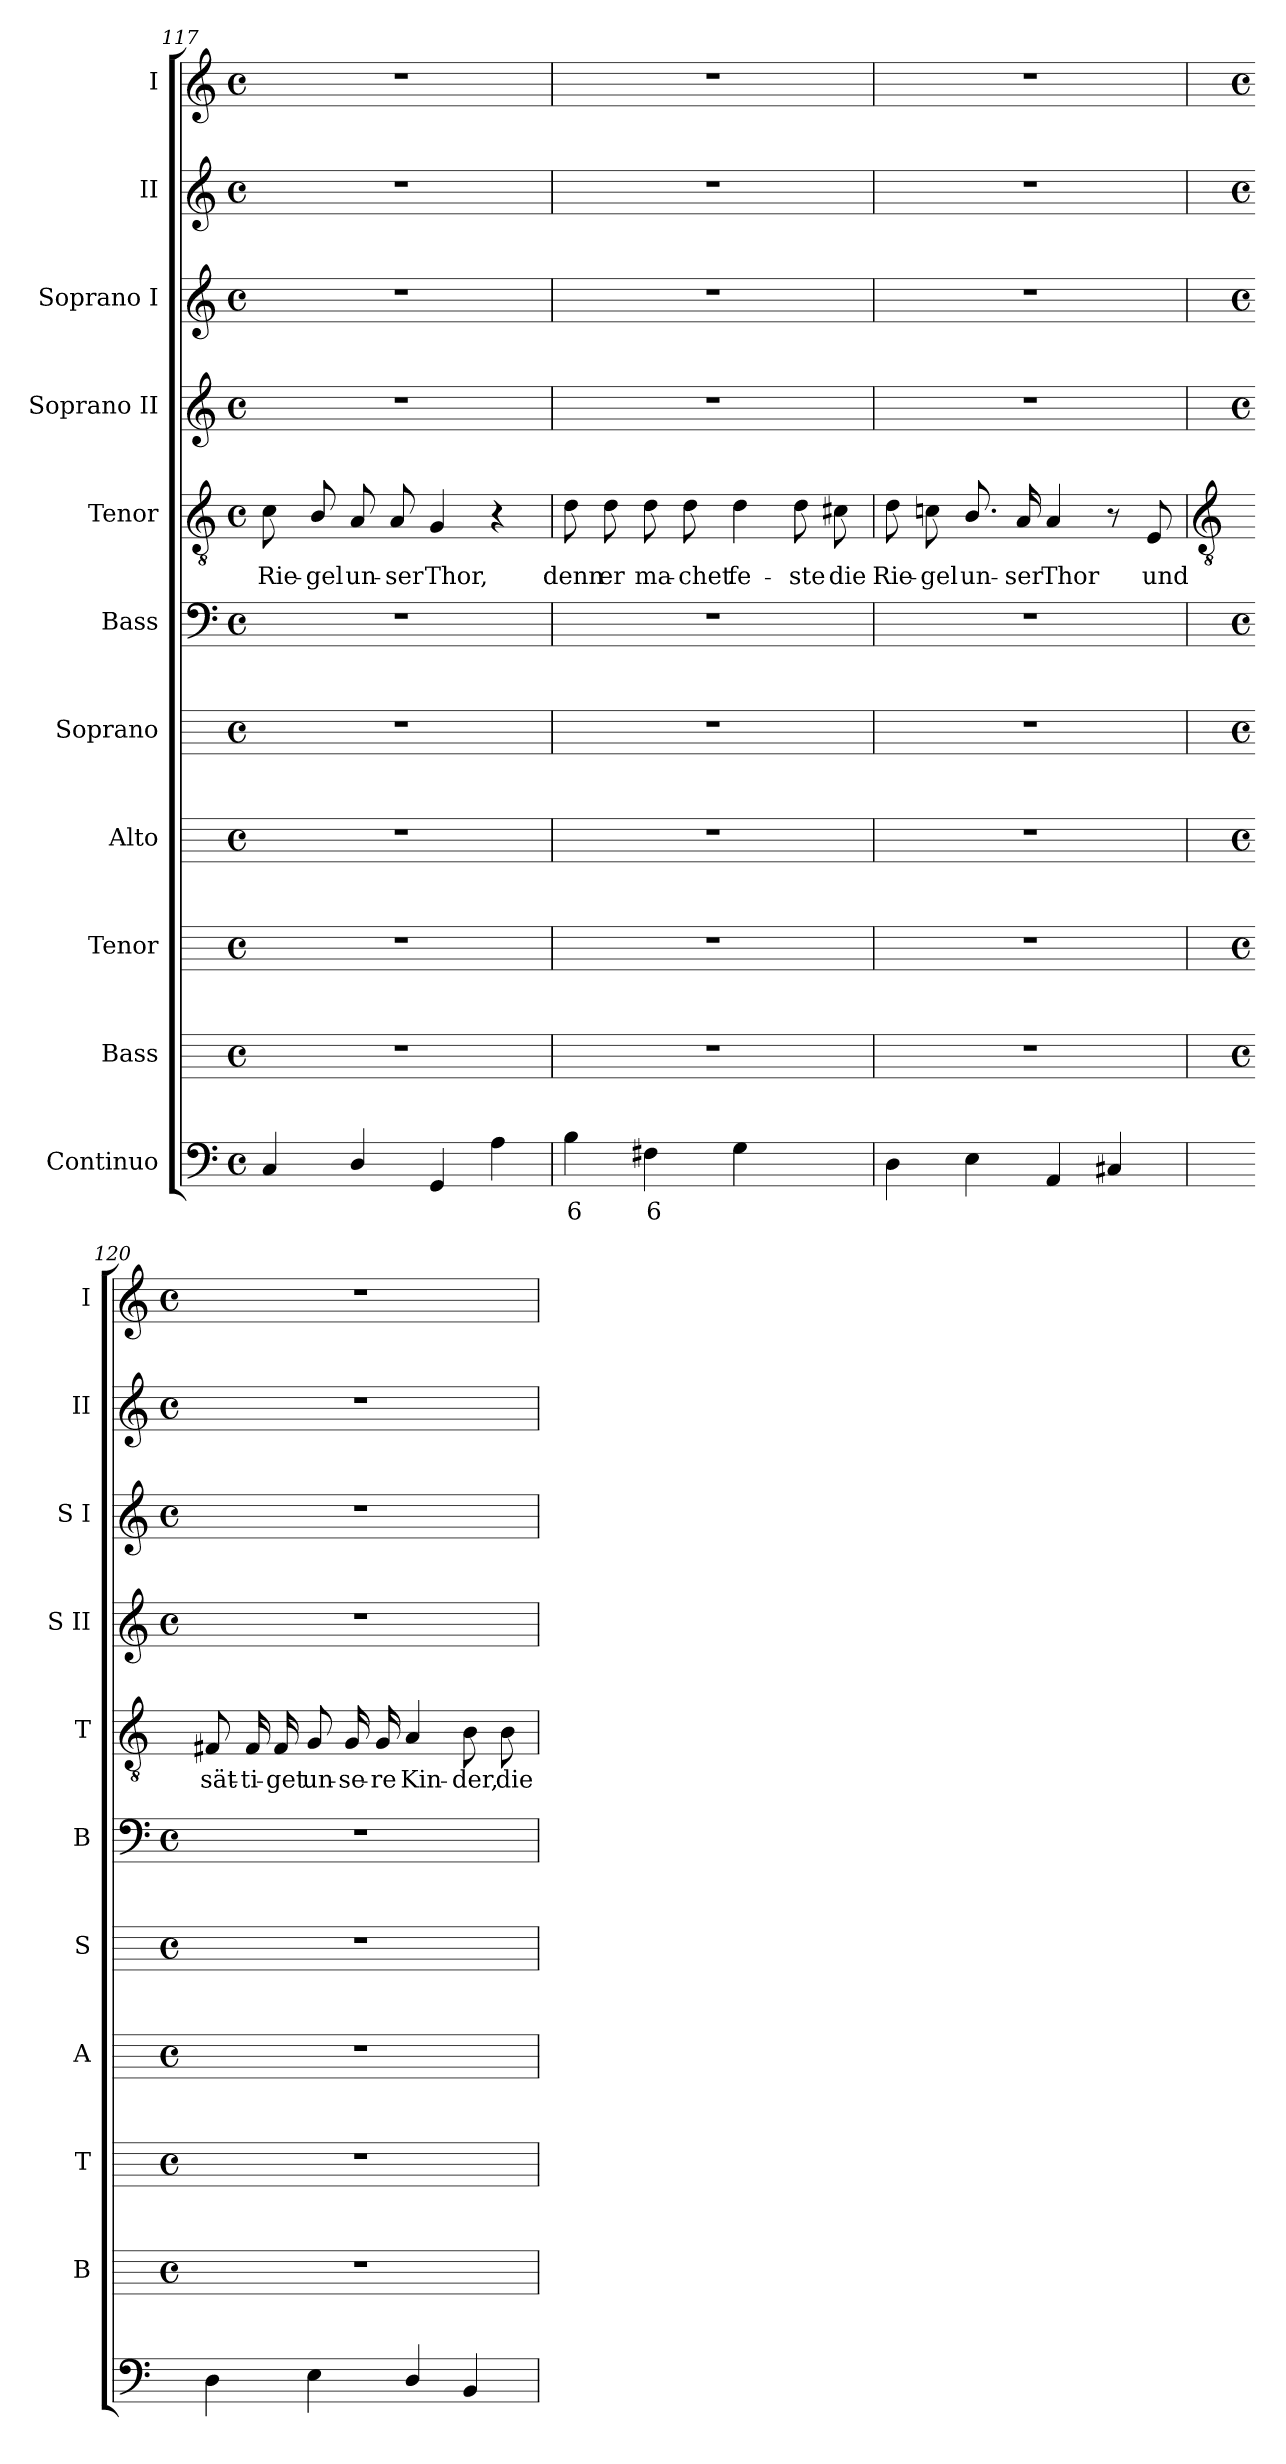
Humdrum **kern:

**kern	**text	**kern	**kern	**kern	**kern	**kern	**kern	**text	**kern	**kern	**kern	**kern
*part11	*part11	*part10	*part9	*part8	*part7	*part6	*part5	*part5	*part4	*part3	*part2	*part1
*staff11	*staff11	*staff10	*staff9	*staff8	*staff7	*staff6	*staff5	*staff5	*staff4	*staff3	*staff2	*staff1
*I"Continuo	*	*I"Bass	*I"Tenor	*I"Alto	*I"Soprano	*I"Bass	*I"Tenor	*	*I"Soprano II	*I"Soprano I	*I"II	*I"I
*	*	*I'B	*I'T	*I'A	*I'S	*I'B	*I'T	*	*I'S II	*I'S I	*I'II	*I'I
*clefF4	*	*	*	*	*	*clefF4	*clefGv2	*	*clefG2	*clefG2	*clefG2	*clefG2
*	*	*ITrd4c7	*ITrd4c7	*ITrd4c7	*ITrd4c7	*	*	*	*	*	*	*
*k[]	*	*	*	*	*	*k[]	*k[]	*	*k[]	*k[]	*k[]	*k[]
*C:	*	*	*	*	*	*C:	*C:	*	*C:	*C:	*C:	*C:
*M4/4	*	*M4/4	*M4/4	*M4/4	*M4/4	*M4/4	*M4/4	*	*M4/4	*M4/4	*M4/4	*M4/4
*met(c)	*	*met(c)	*met(c)	*met(c)	*met(c)	*met(c)	*met(c)	*	*met(c)	*met(c)	*met(c)	*met(c)
=117	=117	=117	=117	=117	=117	=117	=117	=117	=117	=117	=117	=117
!	!	!	!	!	!	!	!	!LO:LY:b	!	!	!	!
4C	.	1r	1r	1r	1r	1r	8c	Rie-	1r	1r	1r	1r
!	!	!	!	!	!	!	!	!LO:LY:b	!	!	!	!
.	.	.	.	.	.	.	8B/	-gel	.	.	.	.
!	!	!	!	!	!	!	!	!LO:LY:b	!	!	!	!
4D/	.	.	.	.	.	.	8A	un-	.	.	.	.
!	!	!	!	!	!	!	!	!LO:LY:b	!	!	!	!
.	.	.	.	.	.	.	8A	-ser	.	.	.	.
!	!	!	!	!	!	!	!	!LO:LY:b	!	!	!	!
4GG	.	.	.	.	.	.	4G	Thor,	.	.	.	.
4A	.	.	.	.	.	.	4r	.	.	.	.	.
=118	=118	=118	=118	=118	=118	=118	=118	=118	=118	=118	=118	=118
!	!LO:LY:b	!	!	!	!	!	!	!LO:LY:b	!	!	!	!
4B	6	1r	1r	1r	1r	1r	8d	denn	1r	1r	1r	1r
!	!	!	!	!	!	!	!	!LO:LY:b	!	!	!	!
.	.	.	.	.	.	.	8d	er	.	.	.	.
!	!LO:LY:b	!	!	!	!	!	!	!LO:LY:b	!	!	!	!
4F#X	6	.	.	.	.	.	8d	ma-	.	.	.	.
!	!	!	!	!	!	!	!	!LO:LY:b	!	!	!	!
.	.	.	.	.	.	.	8d	-chet	.	.	.	.
!	!	!	!	!	!	!	!	!LO:LY:b	!	!	!	!
4G	.	.	.	.	.	.	4d	fe-	.	.	.	.
!	!LO:LY:b	!	!	!	!	!	!	!LO:LY:b	!	!	!	!
[8ELyy	7	.	.	.	.	.	8d	-ste	.	.	.	.
!	!LO:LY:b	!	!	!	!	!	!	!LO:LY:b	!	!	!	!
8EJyy]	6	.	.	.	.	.	8c#X	die	.	.	.	.
=119	=119	=119	=119	=119	=119	=119	=119	=119	=119	=119	=119	=119
!	!	!	!	!	!	!	!	!LO:LY:b	!	!	!	!
4D	.	1r	1r	1r	1r	1r	8d	Rie-	1r	1r	1r	1r
!	!	!	!	!	!	!	!	!LO:LY:b	!	!	!	!
.	.	.	.	.	.	.	8cn	-gel	.	.	.	.
!	!	!	!	!	!	!	!	!LO:LY:b	!	!	!	!
4E	.	.	.	.	.	.	8.B/	un-	.	.	.	.
!	!	!	!	!	!	!	!	!LO:LY:b	!	!	!	!
.	.	.	.	.	.	.	16A	-ser	.	.	.	.
!	!	!	!	!	!	!	!	!LO:LY:b	!	!	!	!
4AA	.	.	.	.	.	.	4A	Thor	.	.	.	.
4C#X	.	.	.	.	.	.	8r	.	.	.	.	.
!	!	!	!	!	!	!	!	!LO:LY:b	!	!	!	!
.	.	.	.	.	.	.	8E	und	.	.	.	.
!!LO:LB:g=z
=120	=120	=120	=120	=120	=120	=120	=120	=120	=120	=120	=120	=120
*	*	*	*	*	*	*	*clefGv2	*	*	*	*	*
*	*	*	*	*	*	*	*	*	*	*k[]	*	*
*	*	*	*	*	*	*	*	*	*	*C:	*	*
*	*	*M4/4	*M4/4	*M4/4	*M4/4	*M4/4	*	*	*M4/4	*M4/4	*M4/4	*M4/4
*	*	*met(c)	*met(c)	*met(c)	*met(c)	*met(c)	*	*	*met(c)	*met(c)	*met(c)	*met(c)
!	!	!	!	!	!	!	!	!LO:LY:b	!	!	!	!
4D	.	1r	1r	1r	1r	1r	8F#X	sät-	1r	1r	1r	1r
!	!	!	!	!	!	!	!	!LO:LY:b	!	!	!	!
.	.	.	.	.	.	.	16F#	-ti-	.	.	.	.
!	!	!	!	!	!	!	!	!LO:LY:b	!	!	!	!
.	.	.	.	.	.	.	16F#	-get	.	.	.	.
!	!	!	!	!	!	!	!	!LO:LY:b	!	!	!	!
4E	.	.	.	.	.	.	8G	un-	.	.	.	.
!	!	!	!	!	!	!	!	!LO:LY:b	!	!	!	!
.	.	.	.	.	.	.	16G	-se-	.	.	.	.
!	!	!	!	!	!	!	!	!LO:LY:b	!	!	!	!
.	.	.	.	.	.	.	16G	-re	.	.	.	.
!	!	!	!	!	!	!	!	!LO:LY:b	!	!	!	!
4D/	.	.	.	.	.	.	4A	Kin-	.	.	.	.
!	!	!	!	!	!	!	!	!LO:LY:b	!	!	!	!
4BB	.	.	.	.	.	.	8B	-der,	.	.	.	.
!	!	!	!	!	!	!	!	!LO:LY:b	!	!	!	!
.	.	.	.	.	.	.	8B	die	.	.	.	.
=	=	=	=	=	=	=	=	=	=	=	=	=
*-	*-	*-	*-	*-	*-	*-	*-	*-	*-	*-	*-	*-
